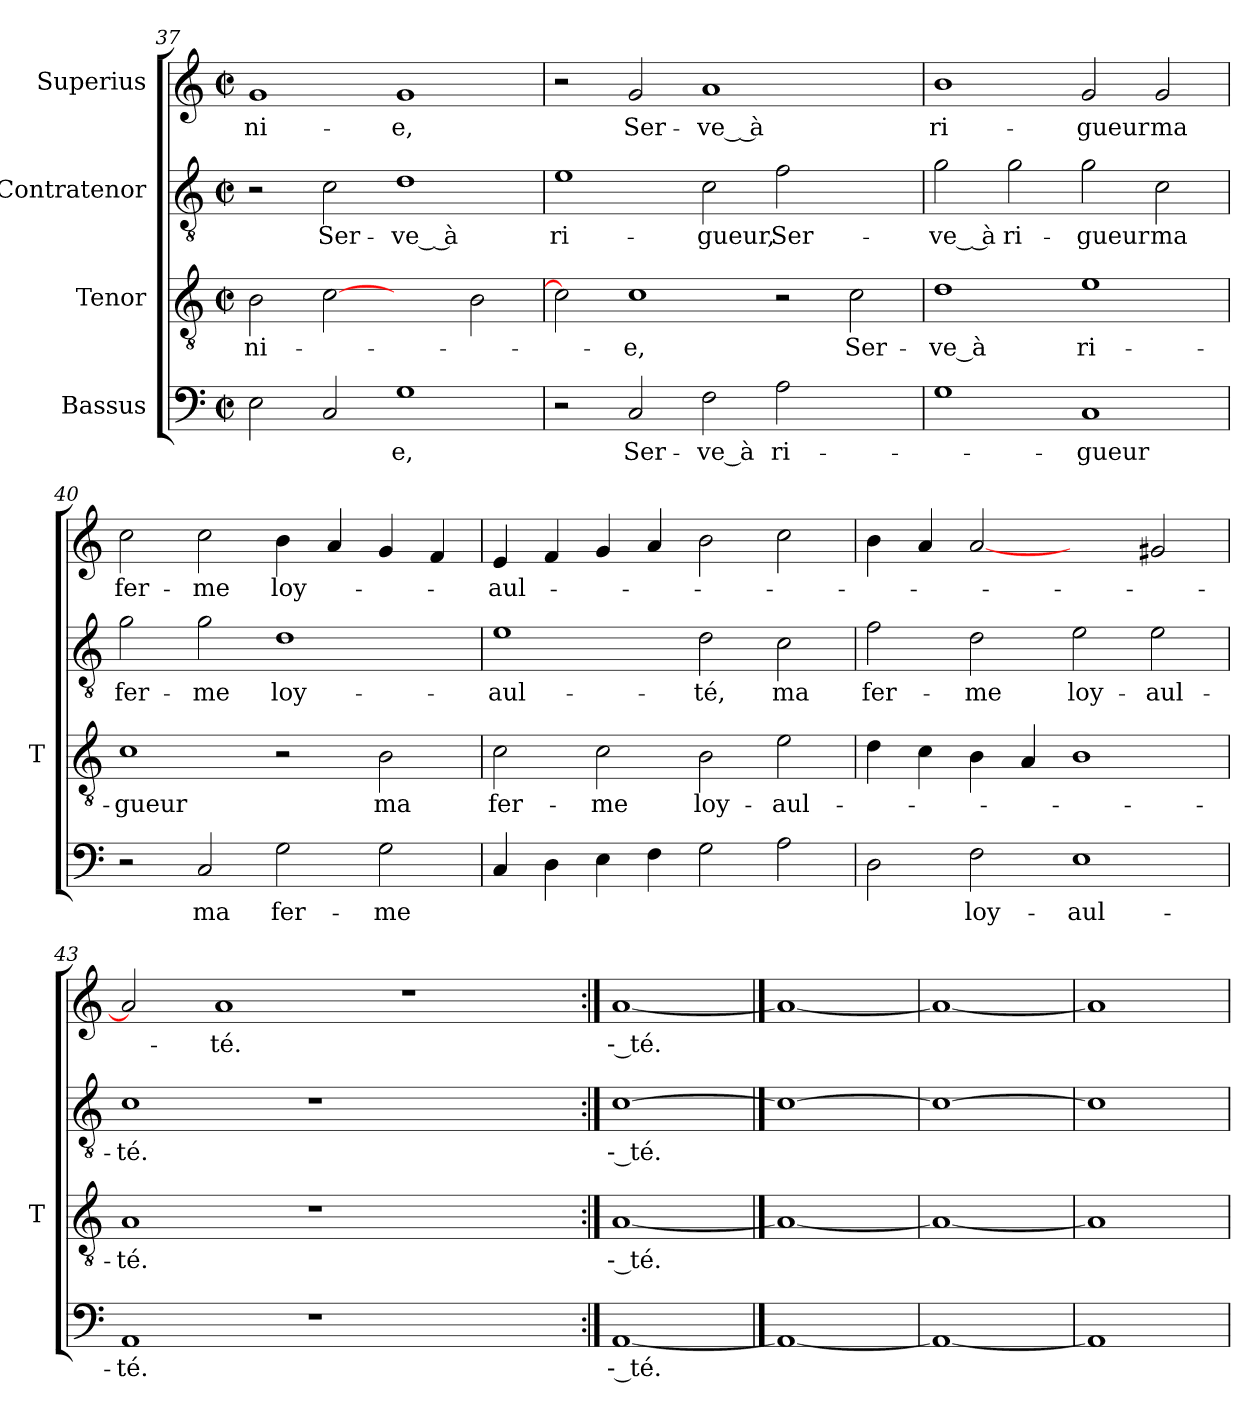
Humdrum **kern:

**kern	**text	**kern	**text	**kern	**text	**kern	**text
*part4	*part4	*part3	*part3	*part2	*part2	*part1	*part1
*staff4	*staff4	*staff3	*staff3	*staff2	*staff2	*staff1	*staff1
*I"Bassus	*	*I"Tenor	*	*I"Contratenor	*	*I"Superius	*
*	*	*I'T	*	*	*	*	*
*clefF4	*	*clefGv2	*	*clefGv2	*	*clefG2	*
*k[]	*	*k[]	*	*k[]	*	*k[]	*
*C:	*	*C:	*	*C:	*	*C:	*
*M2/2	*	*M2/2	*	*M2/2	*	*M2/2	*
*met(c|)	*	*met(c|)	*	*met(c|)	*	*met(c|)	*
=37	=37	=37	=37	=37	=37	=37	=37
2E	.	2B	ni-	2r	.	1g	ni-
2C	.	[2c	.	2c	Ser-	.	.
1G	-e,	2ryy	.	1d	-ve_ à	1g	-e,
.	.	2B	.	.	.	.	.
=38	=38	=38	=38	=38	=38	=38	=38
2r	.	2c]	.	1e	ri-	2r	.
2C	Ser-	1c	-e,	.	.	2g	Ser-
2F	-ve_à	.	.	2c	-gueur,	1a	-ve_ à
2A	ri-	2r	.	2f	Ser-	.	.
2ryy	.	2c	Ser-	2ryy	.	2ryy	.
=39	=39	=39	=39	=39	=39	=39	=39
1G	.	1d	-ve_à	2g	-ve_ à	1b	ri-
.	.	.	.	2g	ri-	.	.
1C	-gueur	1e	ri-	2g	-gueur	2g	-gueur
.	.	.	.	2c	-ma	2g	-ma
!!LO:PB:g=z
=40	=40	=40	=40	=40	=40	=40	=40
2r	.	1c	-gueur	2g	fer-	2cc	fer-
2C	-ma	.	.	2g	-me	2cc	-me
2G	fer-	2r	.	1d	loy-	4b	loy-
.	.	.	.	.	.	4a	.
2G	-me	2B	-ma	.	.	4g	.
.	.	.	.	.	.	4f	.
=41	=41	=41	=41	=41	=41	=41	=41
4C	.	2c	fer-	1e	aul-	4e	aul-
4D	.	.	.	.	.	4f	.
4E	.	2c	-me	.	.	4g	.
4F	.	.	.	.	.	4a	.
2G	.	2B	loy-	2d	-té,	2b	.
2A	.	2e	aul-	2c	-ma	2cc	.
=42	=42	=42	=42	=42	=42	=42	=42
2D	.	4d	.	2f	fer-	4b	.
.	.	4c	.	.	.	4a	.
2F	loy-	4B	.	2d	-me	[2a	.
.	.	4A	.	.	.	.	.
1E	aul-	1B	.	2e	loy-	2ryy	.
.	.	.	.	2e	aul-	2g#X	.
=43	=43	=43	=43	=43	=43	=43	=43
1AA	-té.	1A	-té.	1c	-té.	2a]	.
.	.	.	.	.	.	1a	-té.
1r	.	1r	.	1r	.	.	.
.	.	.	.	.	.	1r	.
2ryy	.	2ryy	.	2ryy	.	.	.
=44:|!	=44:|!	=44:|!	=44:|!	=44:|!	=44:|!	=44:|!	=44:|!
[1AA	-- té.	[1A	-- té.	[1c	-- té.	[1a	-- té.
==45	==45	==45	==45	==45	==45	==45	==45
1AA_	.	1A_	.	1c_	.	1a_	.
=46	=46	=46	=46	=46	=46	=46	=46
1AA_	.	1A_	.	1c_	.	1a_	.
=47	=47	=47	=47	=47	=47	=47	=47
1AA]	.	1A]	.	1c]	.	1a]	.
=	=	=	=	=	=	=	=
*-	*-	*-	*-	*-	*-	*-	*-
